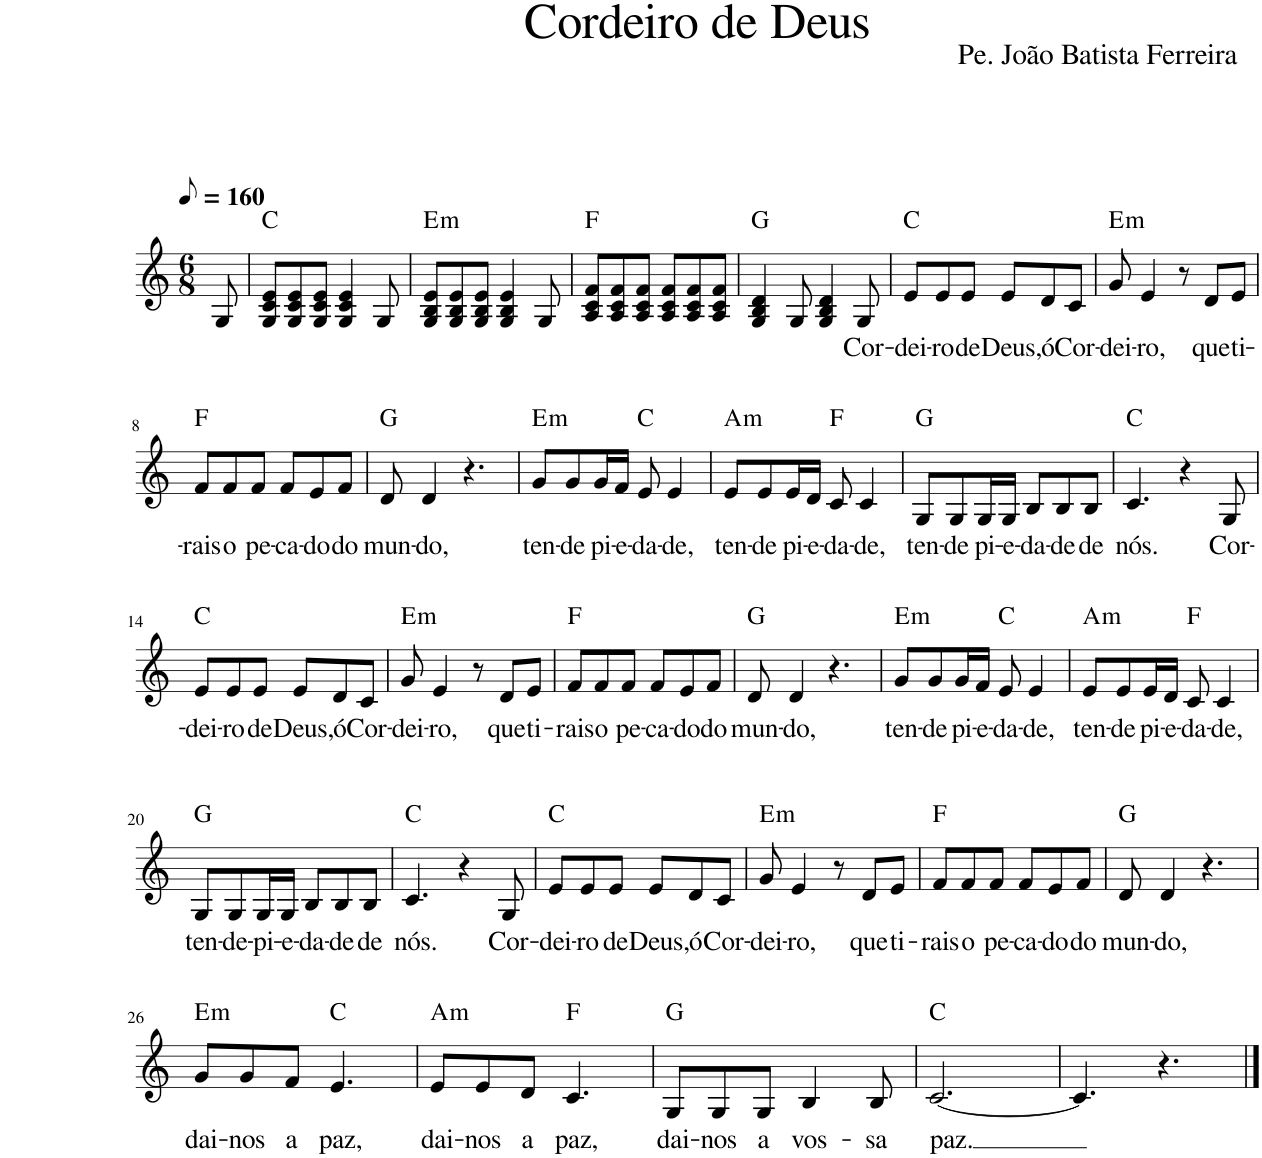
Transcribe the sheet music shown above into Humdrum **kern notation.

**kern	**text	**harte
*part1	*part1	*part1
*staff1	*staff1	*
*I"Voz	*	*
*I'Vo.	*	*
*clefG2	*	*
*k[]	*	*
*M6/8	*	*
*MM80	*	*
=1	=1	=1
8G/	.	.
=2	=2	=2
8G/ 8c/ 8e/L	.	C:maj
8G/ 8c/ 8e/	.	.
8G/ 8c/ 8e/J	.	.
4G/ 4c/ 4e/	.	.
8G/	.	.
=3	=3	=3
!	!	!LO:H:kt=m
8G/ 8B/ 8e/L	.	E:min
8G/ 8B/ 8e/	.	.
8G/ 8B/ 8e/J	.	.
4G/ 4B/ 4e/	.	.
8G/	.	.
=4	=4	=4
8A/ 8c/ 8f/L	.	F:maj
8A/ 8c/ 8f/	.	.
8A/ 8c/ 8f/J	.	.
8A/ 8c/ 8f/L	.	.
8A/ 8c/ 8f/	.	.
8A/ 8c/ 8f/J	.	.
=5	=5	=5
4G/ 4B/ 4d/	.	G:maj
8G/	.	.
4G/ 4B/ 4d/	.	.
!	!LO:LY:b	!
8G/	Cor-	.
=6	=6	=6
!	!LO:LY:b	!
8e/L	-dei-	C:maj
!	!LO:LY:b	!
8e/	-ro	.
!	!LO:LY:b	!
8e/J	de	.
!	!LO:LY:b	!
8e/L	Deus,	.
!	!LO:LY:b	!
8d/	ó	.
!	!LO:LY:b	!
8c/J	Cor-	.
=7	=7	=7
!	!LO:LY:b	!LO:H:kt=m
8g/	-dei-	E:min
!	!LO:LY:b	!
4e/	-ro,	.
8r	.	.
!	!LO:LY:b	!
8d/L	que	.
!	!LO:LY:b	!
8e/J	ti-	.
!!LO:LB:g=z
=8	=8	=8
!	!LO:LY:b	!
8f/L	-rais	F:maj
!	!LO:LY:b	!
8f/	o	.
!	!LO:LY:b	!
8f/J	pe-	.
!	!LO:LY:b	!
8f/L	-ca-	.
!	!LO:LY:b	!
8e/	-do	.
!	!LO:LY:b	!
8f/J	do	.
=9	=9	=9
!	!LO:LY:b	!
8d/	mun-	G:maj
!	!LO:LY:b	!
4d/	-do,	.
4.r	.	.
=10	=10	=10
!	!LO:LY:b	!LO:H:kt=m
8g/L	ten-	E:min
!	!LO:LY:b	!
8g/	-de	.
!	!LO:LY:b	!
16g/L	pi-	.
!	!LO:LY:b	!
16f/JJ	-e-	.
!	!LO:LY:b	!
8e/	-da-	C:maj
!	!LO:LY:b	!
4e/	-de,	.
=11	=11	=11
!	!LO:LY:b	!LO:H:kt=m
8e/L	ten-	A:min
!	!LO:LY:b	!
8e/	-de	.
!	!LO:LY:b	!
16e/L	pi-	.
!	!LO:LY:b	!
16d/JJ	-e-	.
!	!LO:LY:b	!
8c/	-da-	F:maj
!	!LO:LY:b	!
4c/	-de,	.
=12	=12	=12
!	!LO:LY:b	!
8G/L	ten-	G:maj
!	!LO:LY:b	!
8G/	-de	.
!	!LO:LY:b	!
16G/L	pi-	.
!	!LO:LY:b	!
16G/JJ	-e-	.
!	!LO:LY:b	!
8B/L	-da-	.
!	!LO:LY:b	!
8B/	-de	.
!	!LO:LY:b	!
8B/J	de	.
=13	=13	=13
!	!LO:LY:b	!
4.c/	nós.	C:maj
4r	.	.
!	!LO:LY:b	!
8G/	Cor-	.
!!LO:LB:g=z
=14	=14	=14
!	!LO:LY:b	!
8e/L	-dei-	C:maj
!	!LO:LY:b	!
8e/	-ro	.
!	!LO:LY:b	!
8e/J	de	.
!	!LO:LY:b	!
8e/L	Deus,	.
!	!LO:LY:b	!
8d/	ó	.
!	!LO:LY:b	!
8c/J	Cor-	.
=15	=15	=15
!	!LO:LY:b	!LO:H:kt=m
8g/	-dei-	E:min
!	!LO:LY:b	!
4e/	-ro,	.
8r	.	.
!	!LO:LY:b	!
8d/L	que	.
!	!LO:LY:b	!
8e/J	ti-	.
=16	=16	=16
!	!LO:LY:b	!
8f/L	-rais	F:maj
!	!LO:LY:b	!
8f/	o	.
!	!LO:LY:b	!
8f/J	pe-	.
!	!LO:LY:b	!
8f/L	-ca-	.
!	!LO:LY:b	!
8e/	-do	.
!	!LO:LY:b	!
8f/J	do	.
=17	=17	=17
!	!LO:LY:b	!
8d/	mun-	G:maj
!	!LO:LY:b	!
4d/	-do,	.
4.r	.	.
=18	=18	=18
!	!LO:LY:b	!LO:H:kt=m
8g/L	ten-	E:min
!	!LO:LY:b	!
8g/	-de	.
!	!LO:LY:b	!
16g/L	pi-	.
!	!LO:LY:b	!
16f/JJ	-e-	.
!	!LO:LY:b	!
8e/	-da-	C:maj
!	!LO:LY:b	!
4e/	-de,	.
=19	=19	=19
!	!LO:LY:b	!LO:H:kt=m
8e/L	ten-	A:min
!	!LO:LY:b	!
8e/	-de	.
!	!LO:LY:b	!
16e/L	pi-	.
!	!LO:LY:b	!
16d/JJ	-e-	.
!	!LO:LY:b	!
8c/	-da-	F:maj
!	!LO:LY:b	!
4c/	-de,	.
!!LO:LB:g=z
=20	=20	=20
!	!LO:LY:b	!
8G/L	ten-	G:maj
!	!LO:LY:b	!
8G/	-de-	.
!	!LO:LY:b	!
16G/L	-pi-	.
!	!LO:LY:b	!
16G/JJ	-e-	.
!	!LO:LY:b	!
8B/L	-da-	.
!	!LO:LY:b	!
8B/	-de	.
!	!LO:LY:b	!
8B/J	de	.
=21	=21	=21
!	!LO:LY:b	!
4.c/	nós.	C:maj
4r	.	.
!	!LO:LY:b	!
8G/	Cor-	.
=22	=22	=22
!	!LO:LY:b	!
8e/L	-dei-	C:maj
!	!LO:LY:b	!
8e/	-ro	.
!	!LO:LY:b	!
8e/J	de	.
!	!LO:LY:b	!
8e/L	Deus,	.
!	!LO:LY:b	!
8d/	ó	.
!	!LO:LY:b	!
8c/J	Cor-	.
=23	=23	=23
!	!LO:LY:b	!LO:H:kt=m
8g/	-dei-	E:min
!	!LO:LY:b	!
4e/	-ro,	.
8r	.	.
!	!LO:LY:b	!
8d/L	que	.
!	!LO:LY:b	!
8e/J	ti-	.
=24	=24	=24
!	!LO:LY:b	!
8f/L	-rais	F:maj
!	!LO:LY:b	!
8f/	o	.
!	!LO:LY:b	!
8f/J	pe-	.
!	!LO:LY:b	!
8f/L	-ca-	.
!	!LO:LY:b	!
8e/	-do	.
!	!LO:LY:b	!
8f/J	do	.
=25	=25	=25
!	!LO:LY:b	!
8d/	mun-	G:maj
!	!LO:LY:b	!
4d/	-do,	.
4.r	.	.
!!LO:LB:g=z
=26	=26	=26
!	!LO:LY:b	!LO:H:kt=m
8g/L	dai-	E:min
!	!LO:LY:b	!
8g/	-nos	.
!	!LO:LY:b	!
8f/J	a	.
!	!LO:LY:b	!
4.e/	paz,	C:maj
=27	=27	=27
!	!LO:LY:b	!LO:H:kt=m
8e/L	dai-	A:min
!	!LO:LY:b	!
8e/	-nos	.
!	!LO:LY:b	!
8d/J	a	.
!	!LO:LY:b	!
4.c/	paz,	F:maj
=28	=28	=28
!	!LO:LY:b	!
8G/L	dai-	G:maj
!	!LO:LY:b	!
8G/	-nos	.
!	!LO:LY:b	!
8G/J	a	.
!	!LO:LY:b	!
4B/	vos-	.
!	!LO:LY:b	!
8B/	-sa	.
=29	=29	=29
!	!LO:LY:b	!
[2.c/	paz.	C:maj
=30	=30	=30
4.c/]	.	.
4.r	.	.
==	==	==
*-	*-	*-
